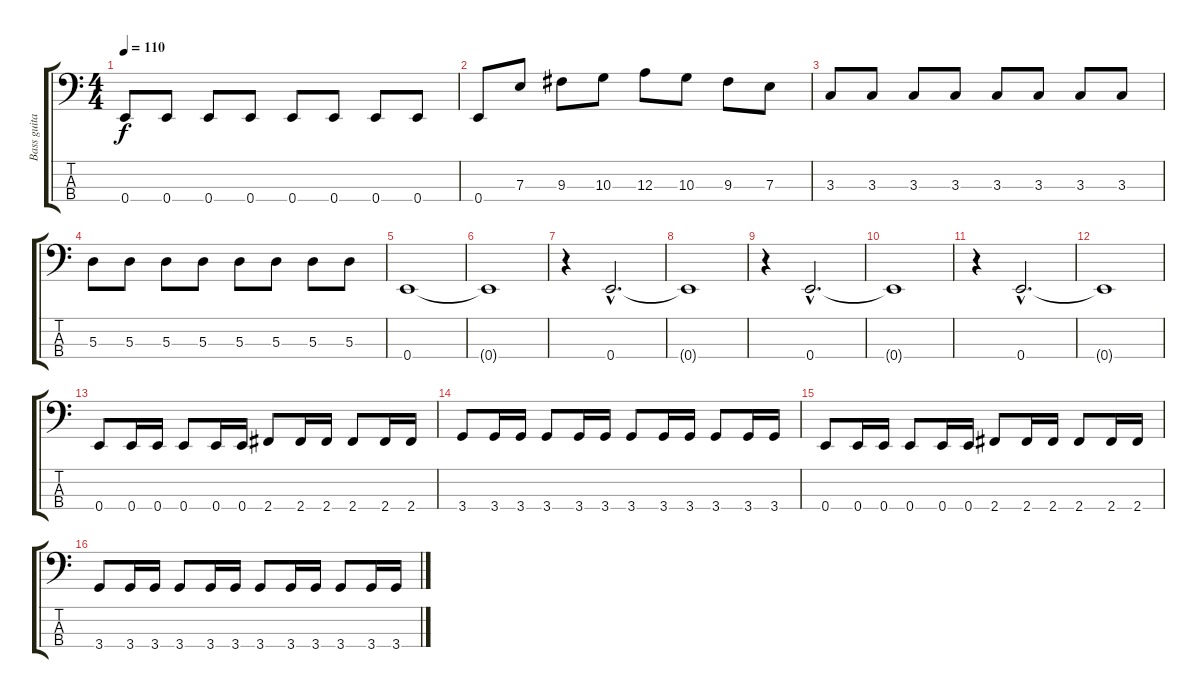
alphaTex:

\track ("Bass guitar" "Bass guita") {instrument electricbassfinger}
\staff {score tabs}
\tuning (G2 D2 A1 E1) {hide}
\ts (4 4)
\tempo 110
\clef f4
\ks c
0.4.8{dy f} 0.4.8 0.4.8 0.4.8 0.4.8 0.4.8 0.4.8 0.4.8 |
0.4.8 7.3.8 9.3.8 10.3.8 12.3.8 10.3.8 9.3.8 7.3.8 |
3.3.8 3.3.8 3.3.8 3.3.8 3.3.8 3.3.8 3.3.8 3.3.8 |
5.3.8 5.3.8 5.3.8 5.3.8 5.3.8 5.3.8 5.3.8 5.3.8 |
0.4.1 |
0.4{t}.1 |
r.4 0.4{hac}.2{d} |
0.4{t}.1 |
r.4 0.4{hac}.2{d} |
0.4{t}.1 |
r.4 0.4{hac}.2{d} |
0.4{t}.1 |
0.4.8 0.4.16 0.4.16 0.4.8 0.4.16 0.4.16 2.4.8 2.4.16 2.4.16 2.4.8 2.4.16 2.4.16 |
3.4.8 3.4.16 3.4.16 3.4.8 3.4.16 3.4.16 3.4.8 3.4.16 3.4.16 3.4.8 3.4.16 3.4.16 |
0.4.8 0.4.16 0.4.16 0.4.8 0.4.16 0.4.16 2.4.8 2.4.16 2.4.16 2.4.8 2.4.16 2.4.16 |
3.4.8 3.4.16 3.4.16 3.4.8 3.4.16 3.4.16 3.4.8 3.4.16 3.4.16 3.4.8 3.4.16 3.4.16
